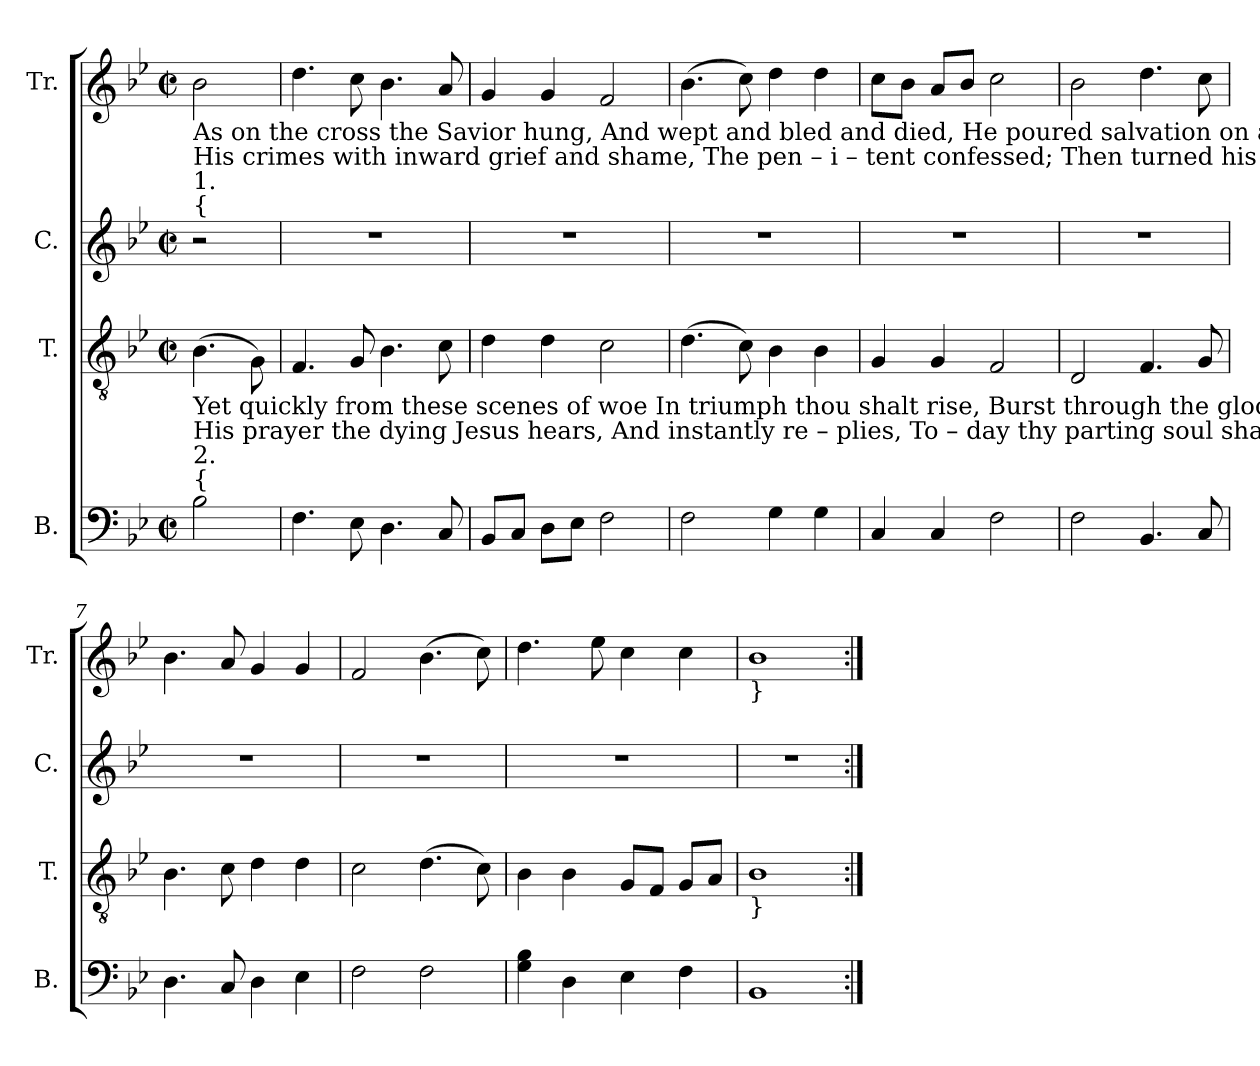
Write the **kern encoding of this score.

**kern	**kern	**kern	**kern
*part4	*part3	*part2	*part1
*staff4	*staff3	*staff2	*staff1
*I"B.	*I"T.	*I"C.	*I"Tr.
*I'B.	*I'T.	*I'C.	*I'Tr.
*clefF4	*clefGv2	*clefG2	*clefG2
*k[b-e-]	*k[b-e-]	*k[b-e-]	*k[b-e-]
*M2/2	*M2/2	*M2/2	*M2/2
*met(c|)	*met(c|)	*met(c|)	*met(c|)
*MM100	*MM100	*MM100	*MM100
=1	=1	=1	=1
!	!	!	!LO:TX:b:t=As           on   the  cross  the      Savior        hung,    And  wept  and   bled     and   died,    He  poured salvation        on a wretch  That    languished   at    his      side.
!	!	!	!LO:TX:b:t=His        crimes with inward   grief   and  shame,   The   pen –  i  –   tent      confessed;   Then turned his  dying  eyes to Christ, And     thus  his  prayer  addressed&colon;
!	!	!	!LO:TX:b:t=1.
!	!	!	!LO:TX:b:t={
!	!LO:TX:b:t=Yet          quickly  from these scenes  of     woe       In        triumph   thou  shalt  rise,  Burst through the gloomy shades of death, And shine a – bove    the    skies.	!	!
!	!LO:TX:b:t=His         prayer the  dying         Jesus       hears,     And         instantly        re – plies,       To  – day  thy    parting  soul shall   be   With  me    in    par  –   a   –  dise.	!	!
!	!LO:TX:b:t=2.	!	!
!	!LO:TX:b:t={	!	!
2B-!\	(>4.B-!\	2r	2b-!\
.	8G!\)	.	.
=2	=2	=2	=2
4.F!\	4.F!/	1r	4.dd!\
8E-!\	8G!/	.	8cc!\
4.D!\	4.B-!\	.	4.b-!\
8C!/	8c!\	.	8a!/
=3	=3	=3	=3
8BB-!/L	4d!\	1r	4g!/
8C!/J	.	.	.
8D!\L	4d!\	.	4g!/
8E-!\J	.	.	.
2F!\	2c!\	.	2f!/
=4	=4	=4	=4
2F!\	(>4.d!\	1r	(>4.b-!\
.	8c!\)	.	8cc!\)
4G!\	4B-!\	.	4dd!\
4G!\	4B-!\	.	4dd!\
=5	=5	=5	=5
4C!/	4G!/	1r	8cc!\L
.	.	.	8b-!\J
4C!/	4G!/	.	8a!/L
.	.	.	8b-!/J
2F!\	2F!/	.	2cc!\
=6	=6	=6	=6
2F!\	2D!/	1r	2b-!\
4.BB-!/	4.F!/	.	4.dd!\
8C!/	8G!/	.	8cc!\
=7	=7	=7	=7
4.D!\	4.B-!\	1r	4.b-!\
8C!/	8c!\	.	8a!/
4D!\	4d!\	.	4g!/
4E-!\	4d!\	.	4g!/
=8	=8	=8	=8
2F!\	2c!\	1r	2f!/
2F!\	(>4.d!\	.	(>4.b-!\
.	8c!\)	.	8cc!\)
=9	=9	=9	=9
4G!\ 4B-!\	4B-!\	1r	4.dd!\
4D!\	4B-!\	.	.
.	.	.	8ee-!\
4E-!\	8G!/L	.	4cc!\
.	8F!/J	.	.
4F!\	8G!/L	.	4cc!\
.	8A!/J	.	.
=10	=10	=10	=10
!	!	!	!LO:TX:b:t=}
!	!LO:TX:b:t=}	!	!
1BB-!	1B-!	1r	1b-!
=:|!	=:|!	=:|!	=:|!
*-	*-	*-	*-
